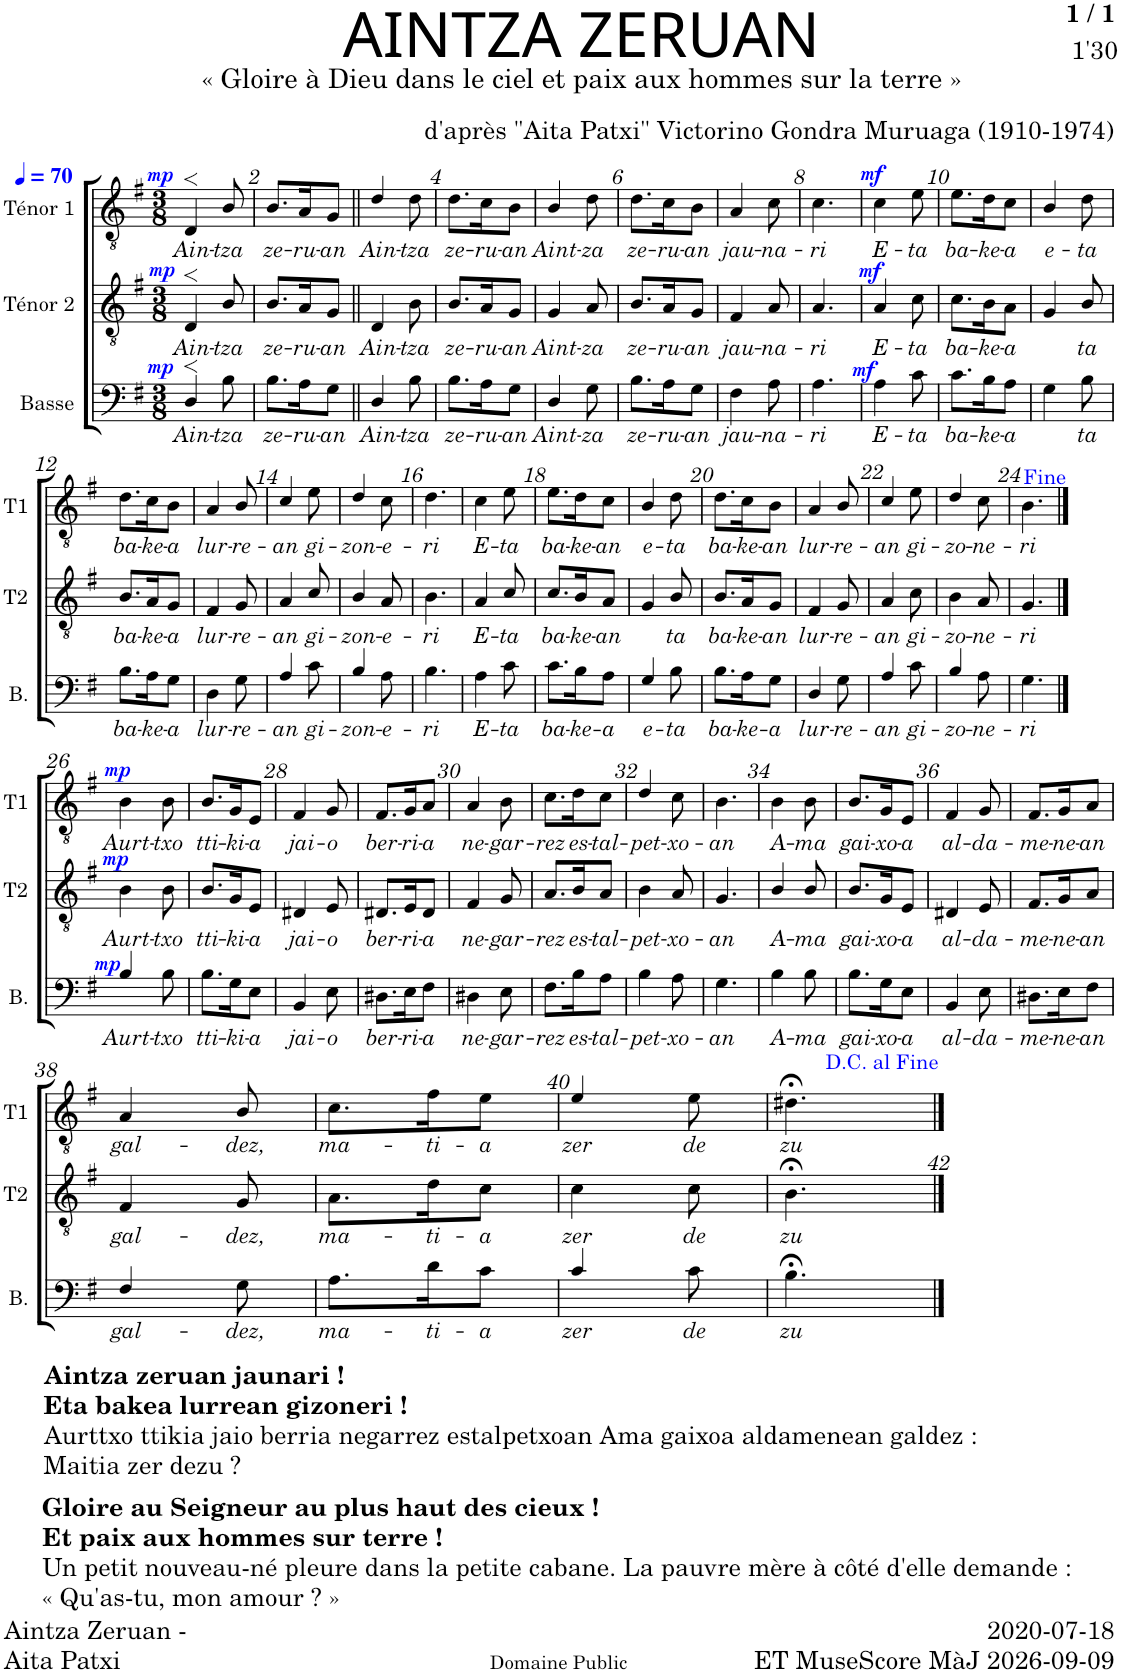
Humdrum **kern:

**kern	**text	**dynam	**kern	**text	**dynam	**kern	**text	**dynam
*part3	*part3	*part3	*part2	*part2	*part2	*part1	*part1	*part1
*staff3	*staff3	*staff3	*staff2	*staff2	*staff2	*staff1	*staff1	*staff1
*I"Basse	*	*	*I"Ténor 2	*	*	*I"Ténor 1	*	*
*I'B.	*	*	*I'T2	*	*	*I'T1	*	*
*clefF4	*	*	*clefGv2	*	*	*clefGv2	*	*
*k[f#]	*	*	*k[f#]	*	*	*k[f#]	*	*
*M3/8	*	*	*M3/8	*	*	*M3/8	*	*
*MM70	*	*	*MM70	*	*	*MM70	*	*
=1	=1	=1	=1	=1	=1	=1	=1	=1
!	!LO:LY:b	!LO:DY:a	!	!LO:LY:b	!LO:DY:a	!	!LO:LY:b	!LO:DY:a
4D>/	Ain-	mp	4D>/	Ain-	mp	4D>/	Ain-	mp
!	!LO:LY:b	!	!	!LO:LY:b	!	!	!LO:LY:b	!
8B\	-tza	.	8B/	-tza	.	8B/	-tza	.
=2	=2	=2	=2	=2	=2	=2	=2	=2
!	!LO:LY:b	!	!	!LO:LY:b	!	!	!LO:LY:b	!
8.B\L	ze-	.	8.B/L	ze-	.	8.B/L	ze-	.
!	!LO:LY:b	!	!	!LO:LY:b	!	!	!LO:LY:b	!
16A\K	-ru-	.	16A/K	-ru-	.	16A/K	-ru-	.
!	!LO:LY:b	!	!	!LO:LY:b	!	!	!LO:LY:b	!
8G\J	-an	.	8G/J	-an	.	8G/J	-an	.
=3||	=3||	=3||	=3||	=3||	=3||	=3||	=3||	=3||
!	!LO:LY:b	!	!	!LO:LY:b	!	!	!LO:LY:b	!
4D/	Ain-	.	4D/	Ain-	.	4d/	Ain-	.
!	!LO:LY:b	!	!	!LO:LY:b	!	!	!LO:LY:b	!
8B\	-tza	.	8B\	-tza	.	8d\	-tza	.
=4	=4	=4	=4	=4	=4	=4	=4	=4
!	!LO:LY:b	!	!	!LO:LY:b	!	!	!LO:LY:b	!
8.B\L	ze-	.	8.B/L	ze-	.	8.d\L	ze-	.
!	!LO:LY:b	!	!	!LO:LY:b	!	!	!LO:LY:b	!
16A\K	-ru-	.	16A/K	-ru-	.	16c\K	-ru-	.
!	!LO:LY:b	!	!	!LO:LY:b	!	!	!LO:LY:b	!
8G\J	-an	.	8G/J	-an	.	8B\J	-an	.
=5	=5	=5	=5	=5	=5	=5	=5	=5
!	!LO:LY:b	!	!	!LO:LY:b	!	!	!LO:LY:b	!
4D/	Aint-	.	4G/	Aint-	.	4B/	Aint-	.
!	!LO:LY:b	!	!	!LO:LY:b	!	!	!LO:LY:b	!
8G\	-za	.	8A/	-za	.	8d\	-za	.
=6	=6	=6	=6	=6	=6	=6	=6	=6
!	!LO:LY:b	!	!	!LO:LY:b	!	!	!LO:LY:b	!
8.B\L	ze-	.	8.B/L	ze-	.	8.d\L	ze-	.
!	!LO:LY:b	!	!	!LO:LY:b	!	!	!LO:LY:b	!
16A\K	-ru-	.	16A/K	-ru-	.	16c\K	-ru-	.
!	!LO:LY:b	!	!	!LO:LY:b	!	!	!LO:LY:b	!
8G\J	-an	.	8G/J	-an	.	8B\J	-an	.
=7	=7	=7	=7	=7	=7	=7	=7	=7
!	!LO:LY:b	!	!	!LO:LY:b	!	!	!LO:LY:b	!
4F#\	jau-	.	4F#/	jau-	.	4A/	jau-	.
!	!LO:LY:b	!	!	!LO:LY:b	!	!	!LO:LY:b	!
8A\	-na-	.	8A/	-na-	.	8c\	-na-	.
=8	=8	=8	=8	=8	=8	=8	=8	=8
!	!LO:LY:b	!	!	!LO:LY:b	!	!	!LO:LY:b	!
4.A\	-ri	.	4.A/	-ri	.	4.c\	-ri	.
=9	=9	=9	=9	=9	=9	=9	=9	=9
!	!LO:LY:b	!LO:DY:a	!	!LO:LY:b	!LO:DY:a	!	!LO:LY:b	!LO:DY:a
4A\	E-	mf	4A/	E-	mf	4c\	E-	mf
!	!LO:LY:b	!	!	!LO:LY:b	!	!	!LO:LY:b	!
8c\	-ta	.	8c\	-ta	.	8e\	-ta	.
=10	=10	=10	=10	=10	=10	=10	=10	=10
!	!LO:LY:b	!	!	!LO:LY:b	!	!	!LO:LY:b	!
8.c\L	ba-	.	8.c\L	ba-	.	8.e\L	ba-	.
!	!LO:LY:b	!	!	!LO:LY:b	!	!	!LO:LY:b	!
16B\K	-ke-	.	16B\K	-ke-	.	16d\K	-ke-	.
!	!LO:LY:b	!	!	!LO:LY:b	!	!	!LO:LY:b	!
8A\J	-a	.	8A\J	-a	.	8c\J	-a	.
=11	=11	=11	=11	=11	=11	=11	=11	=11
!	!	!	!	!	!	!	!LO:LY:b	!
4G\	.	.	4G/	.	.	4B/	e-	.
!	!LO:LY:b	!	!	!LO:LY:b	!	!	!LO:LY:b	!
8B\	-ta	.	8B/	-ta	.	8d\	-ta	.
!!LO:LB:g=z
=12	=12	=12	=12	=12	=12	=12	=12	=12
!	!LO:LY:b	!	!	!LO:LY:b	!	!	!LO:LY:b	!
8.B\L	ba-	.	8.B/L	ba-	.	8.d\L	ba-	.
!	!LO:LY:b	!	!	!LO:LY:b	!	!	!LO:LY:b	!
16A\K	-ke-	.	16A/K	-ke-	.	16c\K	-ke-	.
!	!LO:LY:b	!	!	!LO:LY:b	!	!	!LO:LY:b	!
8G\J	-a	.	8G/J	-a	.	8B\J	-a	.
=13	=13	=13	=13	=13	=13	=13	=13	=13
!	!LO:LY:b	!	!	!LO:LY:b	!	!	!LO:LY:b	!
4D\	lur-	.	4F#/	lur-	.	4A/	lur-	.
!	!LO:LY:b	!	!	!LO:LY:b	!	!	!LO:LY:b	!
8G\	-re-	.	8G/	-re-	.	8B/	-re-	.
=14	=14	=14	=14	=14	=14	=14	=14	=14
!	!LO:LY:b	!	!	!LO:LY:b	!	!	!LO:LY:b	!
4A/	-an	.	4A/	-an	.	4c/	-an	.
!	!LO:LY:b	!	!	!LO:LY:b	!	!	!LO:LY:b	!
8c\	gi-	.	8c/	gi-	.	8e\	gi-	.
=15	=15	=15	=15	=15	=15	=15	=15	=15
!	!LO:LY:b	!	!	!LO:LY:b	!	!	!LO:LY:b	!
4B/	-zon-	.	4B/	-zon-	.	4d/	-zon-	.
!	!LO:LY:b	!	!	!LO:LY:b	!	!	!LO:LY:b	!
8A\	-e-	.	8A/	-e-	.	8c\	-e-	.
=16	=16	=16	=16	=16	=16	=16	=16	=16
!	!LO:LY:b	!	!	!LO:LY:b	!	!	!LO:LY:b	!
4.B\	-ri	.	4.B\	-ri	.	4.d\	-ri	.
=17	=17	=17	=17	=17	=17	=17	=17	=17
!	!LO:LY:b	!	!	!LO:LY:b	!	!	!LO:LY:b	!
4A\	E-	.	4A/	E-	.	4c\	E-	.
!	!LO:LY:b	!	!	!LO:LY:b	!	!	!LO:LY:b	!
8c\	-ta	.	8c/	-ta	.	8e\	-ta	.
=18	=18	=18	=18	=18	=18	=18	=18	=18
!	!LO:LY:b	!	!	!LO:LY:b	!	!	!LO:LY:b	!
8.c\L	ba-	.	8.c/L	ba-	.	8.e\L	ba-	.
!	!LO:LY:b	!	!	!LO:LY:b	!	!	!LO:LY:b	!
16B\K	-ke-	.	16B/K	-ke-	.	16d\K	-ke-	.
!	!LO:LY:b	!	!	!LO:LY:b	!	!	!LO:LY:b	!
8A\J	-a	.	8A/J	-an	.	8c\J	-an	.
=19	=19	=19	=19	=19	=19	=19	=19	=19
!	!LO:LY:b	!	!	!	!	!	!LO:LY:b	!
4G/	e-	.	4G/	.	.	4B/	e-	.
!	!LO:LY:b	!	!	!LO:LY:b	!	!	!LO:LY:b	!
8B\	-ta	.	8B/	-ta	.	8d\	-ta	.
=20	=20	=20	=20	=20	=20	=20	=20	=20
!	!LO:LY:b	!	!	!LO:LY:b	!	!	!LO:LY:b	!
8.B\L	ba-	.	8.B/L	ba-	.	8.d\L	ba-	.
!	!LO:LY:b	!	!	!LO:LY:b	!	!	!LO:LY:b	!
16A\K	-ke-	.	16A/K	-ke-	.	16c\K	-ke-	.
!	!LO:LY:b	!	!	!LO:LY:b	!	!	!LO:LY:b	!
8G\J	-a	.	8G/J	-an	.	8B\J	-an	.
=21	=21	=21	=21	=21	=21	=21	=21	=21
!	!LO:LY:b	!	!	!LO:LY:b	!	!	!LO:LY:b	!
4D/	lur-	.	4F#/	lur-	.	4A/	lur-	.
!	!LO:LY:b	!	!	!LO:LY:b	!	!	!LO:LY:b	!
8G\	-re-	.	8G/	-re-	.	8B/	-re-	.
=22	=22	=22	=22	=22	=22	=22	=22	=22
!	!LO:LY:b	!	!	!LO:LY:b	!	!	!LO:LY:b	!
4A/	-an	.	4A/	-an	.	4c/	-an	.
!	!LO:LY:b	!	!	!LO:LY:b	!	!	!LO:LY:b	!
8c\	gi-	.	8c\	gi-	.	8e\	gi-	.
=23	=23	=23	=23	=23	=23	=23	=23	=23
!	!LO:LY:b	!	!	!LO:LY:b	!	!	!LO:LY:b	!
4B/	-zo-	.	4B\	-zo-	.	4d/	-zo-	.
!	!LO:LY:b	!	!	!LO:LY:b	!	!	!LO:LY:b	!
8A\	-ne-	.	8A/	-ne-	.	8c\	-ne-	.
=24	=24	=24	=24	=24	=24	=24	=24	=24
!	!LO:LY:b	!	!	!LO:LY:b	!	!	!LO:LY:b	!
4.G\	-ri	.	4.G/	ri	.	4.B\	ri	.
==25	==25	==25	==25	==25	==25	==25	==25	==25
4.ryy	.	.	4.ryy	.	.	4.ryy	.	.
!!LO:LB:g=z
=26	=26	=26	=26	=26	=26	=26	=26	=26
!	!LO:LY:b	!LO:DY:a	!	!LO:LY:b	!LO:DY:a	!	!LO:LY:b	!LO:DY:a
4B/	Aurt-	mp	4B\	Aurt-	mp	4B\	Aurt-	mp
!	!LO:LY:b	!	!	!LO:LY:b	!	!	!LO:LY:b	!
8B\	-txo	.	8B\	-txo	.	8B\	-txo	.
=27	=27	=27	=27	=27	=27	=27	=27	=27
!	!LO:LY:b	!	!	!LO:LY:b	!	!	!LO:LY:b	!
8.B\L	tti-	.	8.B/L	tti-	.	8.B/L	tti-	.
!	!LO:LY:b	!	!	!LO:LY:b	!	!	!LO:LY:b	!
16G\K	-ki-	.	16G/K	-ki-	.	16G/K	-ki-	.
!	!LO:LY:b	!	!	!LO:LY:b	!	!	!LO:LY:b	!
8E\J	-a	.	8E/J	-a	.	8E/J	-a	.
=28	=28	=28	=28	=28	=28	=28	=28	=28
!	!LO:LY:b	!	!	!LO:LY:b	!	!	!LO:LY:b	!
4BB/	jai-	.	4D#X/	jai-	.	4F#/	jai-	.
!	!LO:LY:b	!	!	!LO:LY:b	!	!	!LO:LY:b	!
8E\	-o	.	8E/	-o	.	8G/	-o	.
=29	=29	=29	=29	=29	=29	=29	=29	=29
!	!LO:LY:b	!	!	!LO:LY:b	!	!	!LO:LY:b	!
8.D#X\L	ber-	.	8.D#X/L	ber-	.	8.F#/L	ber-	.
!	!LO:LY:b	!	!	!LO:LY:b	!	!	!LO:LY:b	!
16E\K	-ri-	.	16E/K	-ri-	.	16G/K	-ri-	.
!	!LO:LY:b	!	!	!LO:LY:b	!	!	!LO:LY:b	!
8F#\J	-a	.	8D#/J	-a	.	8A/J	-a	.
=30	=30	=30	=30	=30	=30	=30	=30	=30
!	!LO:LY:b	!	!	!LO:LY:b	!	!	!LO:LY:b	!
4D#X\	ne-	.	4F#/	ne-	.	4A/	ne-	.
!	!LO:LY:b	!	!	!LO:LY:b	!	!	!LO:LY:b	!
8E\	-gar-	.	8G/	-gar-	.	8B\	-gar-	.
=31	=31	=31	=31	=31	=31	=31	=31	=31
!	!LO:LY:b	!	!	!LO:LY:b	!	!	!LO:LY:b	!
8.F#\L	-rez	.	8.A/L	-rez	.	8.c\L	-rez	.
!	!LO:LY:b	!	!	!LO:LY:b	!	!	!LO:LY:b	!
16B\K	es-	.	16B/K	es-	.	16d\K	es-	.
!	!LO:LY:b	!	!	!LO:LY:b	!	!	!LO:LY:b	!
8A\J	-tal-	.	8A/J	-tal-	.	8c\J	-tal-	.
=32	=32	=32	=32	=32	=32	=32	=32	=32
!	!LO:LY:b	!	!	!LO:LY:b	!	!	!LO:LY:b	!
4B\	-pet-	.	4B\	-pet-	.	4d/	-pet-	.
!	!LO:LY:b	!	!	!LO:LY:b	!	!	!LO:LY:b	!
8A\	-xo-	.	8A/	-xo-	.	8c\	-xo-	.
=33	=33	=33	=33	=33	=33	=33	=33	=33
!	!LO:LY:b	!	!	!LO:LY:b	!	!	!LO:LY:b	!
4.G\	-an	.	4.G/	-an	.	4.B\	-an	.
=34	=34	=34	=34	=34	=34	=34	=34	=34
!	!LO:LY:b	!	!	!LO:LY:b	!	!	!LO:LY:b	!
4B\	A-	.	4B/	A-	.	4B\	A-	.
!	!LO:LY:b	!	!	!LO:LY:b	!	!	!LO:LY:b	!
8B\	-ma	.	8B/	-ma	.	8B\	-ma	.
=35	=35	=35	=35	=35	=35	=35	=35	=35
!	!LO:LY:b	!	!	!LO:LY:b	!	!	!LO:LY:b	!
8.B\L	gai-	.	8.B/L	gai-	.	8.B/L	gai-	.
!	!LO:LY:b	!	!	!LO:LY:b	!	!	!LO:LY:b	!
16G\K	-xo-	.	16G/K	-xo-	.	16G/K	-xo-	.
!	!LO:LY:b	!	!	!LO:LY:b	!	!	!LO:LY:b	!
8E\J	-a	.	8E/J	-a	.	8E/J	-a	.
=36	=36	=36	=36	=36	=36	=36	=36	=36
!	!LO:LY:b	!	!	!LO:LY:b	!	!	!LO:LY:b	!
4BB/	al-	.	4D#X/	al-	.	4F#/	al-	.
!	!LO:LY:b	!	!	!LO:LY:b	!	!	!LO:LY:b	!
8E\	-da-	.	8E/	-da-	.	8G/	-da-	.
=37	=37	=37	=37	=37	=37	=37	=37	=37
!	!LO:LY:b	!	!	!LO:LY:b	!	!	!LO:LY:b	!
8.D#X\L	-me-	.	8.F#/L	-me-	.	8.F#/L	-me-	.
!	!LO:LY:b	!	!	!LO:LY:b	!	!	!LO:LY:b	!
16E\K	-ne-	.	16G/K	-ne-	.	16G/K	-ne-	.
!	!LO:LY:b	!	!	!LO:LY:b	!	!	!LO:LY:b	!
8F#\J	-an	.	8A/J	-an	.	8A/J	-an	.
!!LO:LB:g=z
=38	=38	=38	=38	=38	=38	=38	=38	=38
!	!LO:LY:b	!	!	!LO:LY:b	!	!	!LO:LY:b	!
4F#/	gal-	.	4F#/	gal-	.	4A/	gal-	.
!	!LO:LY:b	!	!	!LO:LY:b	!	!	!LO:LY:b	!
8G\	-dez,	.	8G/	-dez,	.	8B/	-dez,	.
=39	=39	=39	=39	=39	=39	=39	=39	=39
!	!LO:LY:b	!	!	!LO:LY:b	!	!	!LO:LY:b	!
8.A\L	-ma-	.	8.A\L	-ma-	.	8.c\L	-ma-	.
!	!LO:LY:b	!	!	!LO:LY:b	!	!	!LO:LY:b	!
16d\K	-ti-	.	16d\K	-ti-	.	16f#\K	-ti-	.
!	!LO:LY:b	!	!	!LO:LY:b	!	!	!LO:LY:b	!
8c\J	-a	.	8c\J	-a	.	8e\J	-a	.
=40	=40	=40	=40	=40	=40	=40	=40	=40
!	!LO:LY:b	!	!	!LO:LY:b	!	!	!LO:LY:b	!
4c/	zer	.	4c\	zer	.	4e/	zer	.
!	!LO:LY:b	!	!	!LO:LY:b	!	!	!LO:LY:b	!
8c\	de	.	8c\	de	.	8e\	de	.
=41	=41	=41	=41	=41	=41	=41	=41	=41
!	!LO:LY:b	!	!	!LO:LY:b	!	!	!LO:LY:b	!
4.B;<\	zu	.	4.B;<\	zu	.	4.d#X;<\	zu	.
==42	==42	==42	==42	==42	==42	==42	==42	==42
4.r	.	.	4.r	.	.	4.r	.	.
==	==	==	==	==	==	==	==	==
*-	*-	*-	*-	*-	*-	*-	*-	*-
